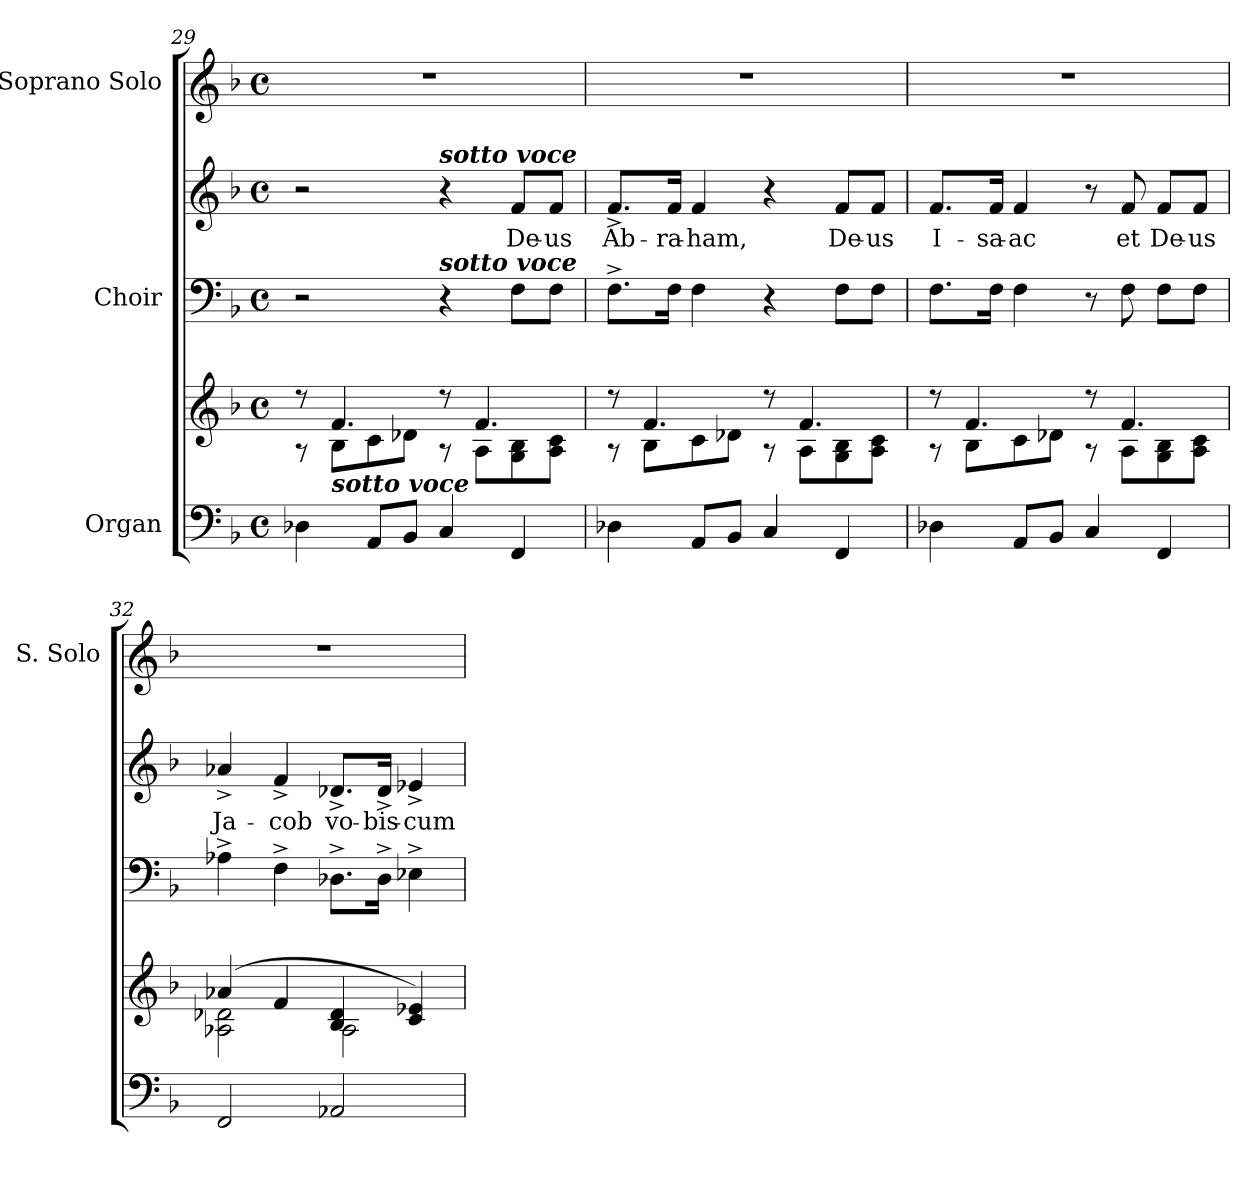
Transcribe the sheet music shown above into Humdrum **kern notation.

**kern	**kern	**kern	**kern	**text	**kern
*part3	*part3	*part2	*part2	*part2	*part1
*staff5	*staff4	*staff3	*staff2	*staff2	*staff1
*I"Organ	*	*I"Choir	*	*	*I"Soprano Solo
*	*	*	*	*	*I'S. Solo
!!LO:LB:g=z
*clefF4	*clefG2	*clefF4	*clefG2	*	*clefG2
*k[b-]	*k[b-]	*k[b-]	*k[b-]	*	*k[b-]
*F:	*F:	*F:	*F:	*	*F:
*M4/4	*M4/4	*M4/4	*M4/4	*	*M4/4
*met(c)	*met(c)	*met(c)	*met(c)	*	*met(c)
=29	=29	=29	=29	=29	=29
*	*^	*	*	*	*
4D-Xi\	8r	8r	2r	2r	.	1r
!	!LO:TX:b:Bi:t=sotto voce	!	!	!	!	!
.	4.fi/	8B-i\L	.	.	.	.
8AAi/L	.	8ci\	.	.	.	.
8BB-i/J	.	8d-Xi\J	.	.	.	.
!	!	!	!	!LO:TX:a:Bi:t=sotto voce	!	!
!	!	!	!LO:TX:a:Bi:t=sotto voce	!	!	!
4Ci/	8r	8r	4r	4r	.	.
.	4.fi/	8Ai\L	.	.	.	.
!	!	!	!	!	!LO:LY:b:color=#000000	!
4FFi/	.	8Gi\ 8B-i	8Fi\L	8fi/L	De-	.
!	!	!	!	!	!LO:LY:b:color=#000000	!
.	.	8Ai\ 8ciJ	8Fi\J	8fi/J	-us	.
=30	=30	=30	=30	=30	=30	=30
!	!	!	!	!	!LO:LY:b:color=#000000	!
4D-Xi\	8r	8r	8.F^i\L	8.f^i/L	Ab-	1r
.	4.fi/	8B-i\L	.	.	.	.
!	!	!	!	!	!LO:LY:b:color=#000000	!
.	.	.	16Fi\Jk	16fi/Jk	-ra-	.
!	!	!	!	!	!LO:LY:b:color=#000000	!
8AAi/L	.	8ci\	4Fi\	4fi/	-ham,	.
8BB-i/J	.	8d-Xi\J	.	.	.	.
4Ci/	8r	8r	4r	4r	.	.
.	4.fi/	8Ai\L	.	.	.	.
!	!	!	!	!	!LO:LY:b:color=#000000	!
4FFi/	.	8Gi\ 8B-i	8Fi\L	8fi/L	De-	.
!	!	!	!	!	!LO:LY:b:color=#000000	!
.	.	8Ai\ 8ciJ	8Fi\J	8fi/J	-us	.
=31	=31	=31	=31	=31	=31	=31
!	!	!	!	!	!LO:LY:b:color=#000000	!
4D-Xi\	8r	8r	8.Fi\L	8.fi/L	I-	1r
.	4.fi/	8B-i\L	.	.	.	.
!	!	!	!	!	!LO:LY:b:color=#000000	!
.	.	.	16Fi\Jk	16fi/Jk	-sa-	.
!	!	!	!	!	!LO:LY:b:color=#000000	!
8AAi/L	.	8ci\	4Fi\	4fi/	-ac	.
8BB-i/J	.	8d-Xi\J	.	.	.	.
4Ci/	8r	8r	8r	8r	.	.
!	!	!	!	!	!LO:LY:b:color=#000000	!
.	4.fi/	8Ai\L	8Fi\	8fi/	et	.
!	!	!	!	!	!LO:LY:b:color=#000000	!
4FFi/	.	8Gi\ 8B-i	8Fi\L	8fi/L	De-	.
!	!	!	!	!	!LO:LY:b:color=#000000	!
.	.	8Ai\ 8ciJ	8Fi\J	8fi/J	-us	.
=32	=32	=32	=32	=32	=32	=32
!	!	!	!	!	!LO:LY:b:color=#000000	!
2FFi/	(4a-Xi/	2A-Xi\ 2d-Xi	4A-X^i\	4a-X^i/	Ja-	1r
!	!	!	!	!	!LO:LY:b:color=#000000	!
.	4fi/	.	4F^i\	4f^i/	-cob	.
!	!	!	!	!	!LO:LY:b:color=#000000	!
2AA-Xi/	4B-i/ 4d-i	2A-i\	8.D-X^i\L	8.d-X^i/L	vo-	.
!	!	!	!	!	!LO:LY:b:color=#000000	!
.	.	.	16D-^i\Jk	16d-^i/Jk	-bis-	.
!	!	!	!	!	!LO:LY:b:color=#000000	!
.	4ci/ 4e-Xi)	.	4E-X^i\	4e-X^i/	-cum	.
*	*v	*v	*	*	*	*
=	=	=	=	=	=
*-	*-	*-	*-	*-	*-
